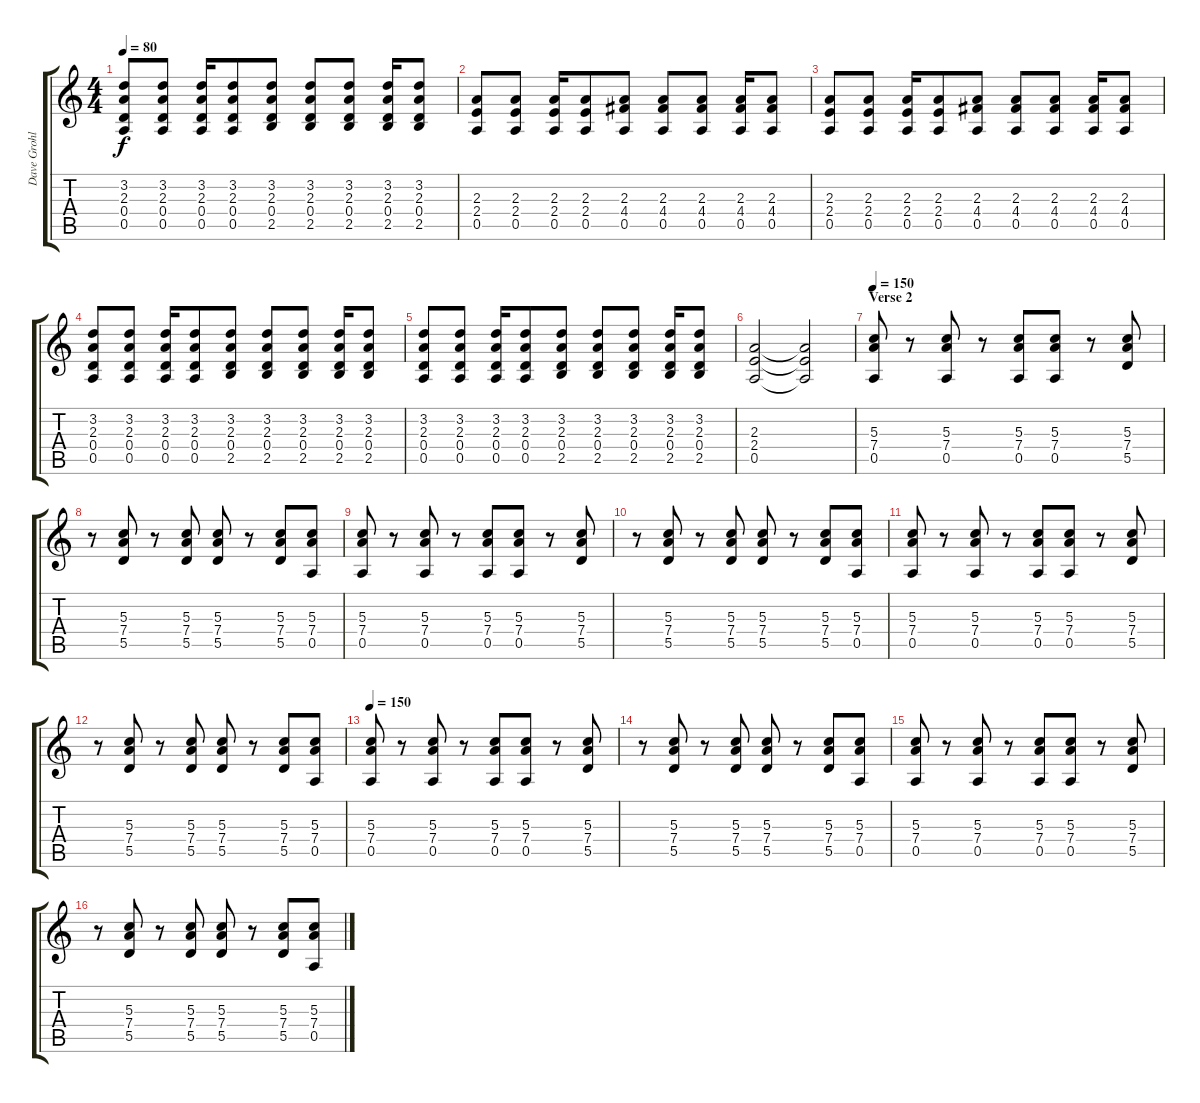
\track ("Dave Grohl" "Dave Grohl") {instrument distortionguitar}
\staff {score tabs}
\tuning (E4 B3 G3 D3 A2 E2) {hide}
\ts (4 4)
\tempo 80
\clef g2
\ks c
(3.2 2.3 0.4 0.5).8{dy f} (3.2 2.3 0.4 0.5).8 (3.2 2.3 0.4 0.5).16 (3.2 2.3 0.4 0.5).8 (3.2 2.3 0.4 2.5).8 (3.2 2.3 0.4 2.5).8 (3.2 2.3 0.4 2.5).8 (3.2 2.3 0.4 2.5).16 (3.2 2.3 0.4 2.5).8 |
(2.3 2.4 0.5).8 (2.3 2.4 0.5).8 (2.3 2.4 0.5).16 (2.3 2.4 0.5).8 (2.3 4.4 0.5).8 (2.3 4.4 0.5).8 (2.3 4.4 0.5).8 (2.3 4.4 0.5).16 (2.3 4.4 0.5).8 |
(2.3 2.4 0.5).8 (2.3 2.4 0.5).8 (2.3 2.4 0.5).16 (2.3 2.4 0.5).8 (2.3 4.4 0.5).8 (2.3 4.4 0.5).8 (2.3 4.4 0.5).8 (2.3 4.4 0.5).16 (2.3 4.4 0.5).8 |
(3.2 2.3 0.4 0.5).8 (3.2 2.3 0.4 0.5).8 (3.2 2.3 0.4 0.5).16 (3.2 2.3 0.4 0.5).8 (3.2 2.3 0.4 2.5).8 (3.2 2.3 0.4 2.5).8 (3.2 2.3 0.4 2.5).8 (3.2 2.3 0.4 2.5).16 (3.2 2.3 0.4 2.5).8 |
(3.2 2.3 0.4 0.5).8 (3.2 2.3 0.4 0.5).8 (3.2 2.3 0.4 0.5).16 (3.2 2.3 0.4 0.5).8 (3.2 2.3 0.4 2.5).8 (3.2 2.3 0.4 2.5).8 (3.2 2.3 0.4 2.5).8 (3.2 2.3 0.4 2.5).16 (3.2 2.3 0.4 2.5).8 |
(2.3 2.4 0.5).2 (2.3{t} 2.4{t} 0.5{t}).2 |
\section ("" "Verse 2")
\tempo 150
(5.3 7.4 0.5).8 r.8 (5.3 7.4 0.5).8 r.8 (5.3 7.4 0.5).8 (5.3 7.4 0.5).8 r.8 (5.3 7.4 5.5).8 |
r.8 (5.3 7.4 5.5).8 r.8 (5.3 7.4 5.5).8 (5.3 7.4 5.5).8 r.8 (5.3 7.4 5.5).8 (5.3 7.4 0.5).8 |
(5.3 7.4 0.5).8 r.8 (5.3 7.4 0.5).8 r.8 (5.3 7.4 0.5).8 (5.3 7.4 0.5).8 r.8 (5.3 7.4 5.5).8 |
r.8 (5.3 7.4 5.5).8 r.8 (5.3 7.4 5.5).8 (5.3 7.4 5.5).8 r.8 (5.3 7.4 5.5).8 (5.3 7.4 0.5).8 |
(5.3 7.4 0.5).8 r.8 (5.3 7.4 0.5).8 r.8 (5.3 7.4 0.5).8 (5.3 7.4 0.5).8 r.8 (5.3 7.4 5.5).8 |
r.8 (5.3 7.4 5.5).8 r.8 (5.3 7.4 5.5).8 (5.3 7.4 5.5).8 r.8 (5.3 7.4 5.5).8 (5.3 7.4 0.5).8 |
\tempo 150
(5.3 7.4 0.5).8 r.8 (5.3 7.4 0.5).8 r.8 (5.3 7.4 0.5).8 (5.3 7.4 0.5).8 r.8 (5.3 7.4 5.5).8 |
r.8 (5.3 7.4 5.5).8 r.8 (5.3 7.4 5.5).8 (5.3 7.4 5.5).8 r.8 (5.3 7.4 5.5).8 (5.3 7.4 0.5).8 |
(5.3 7.4 0.5).8 r.8 (5.3 7.4 0.5).8 r.8 (5.3 7.4 0.5).8 (5.3 7.4 0.5).8 r.8 (5.3 7.4 5.5).8 |
r.8 (5.3 7.4 5.5).8 r.8 (5.3 7.4 5.5).8 (5.3 7.4 5.5).8 r.8 (5.3 7.4 5.5).8 (5.3 7.4 0.5).8
